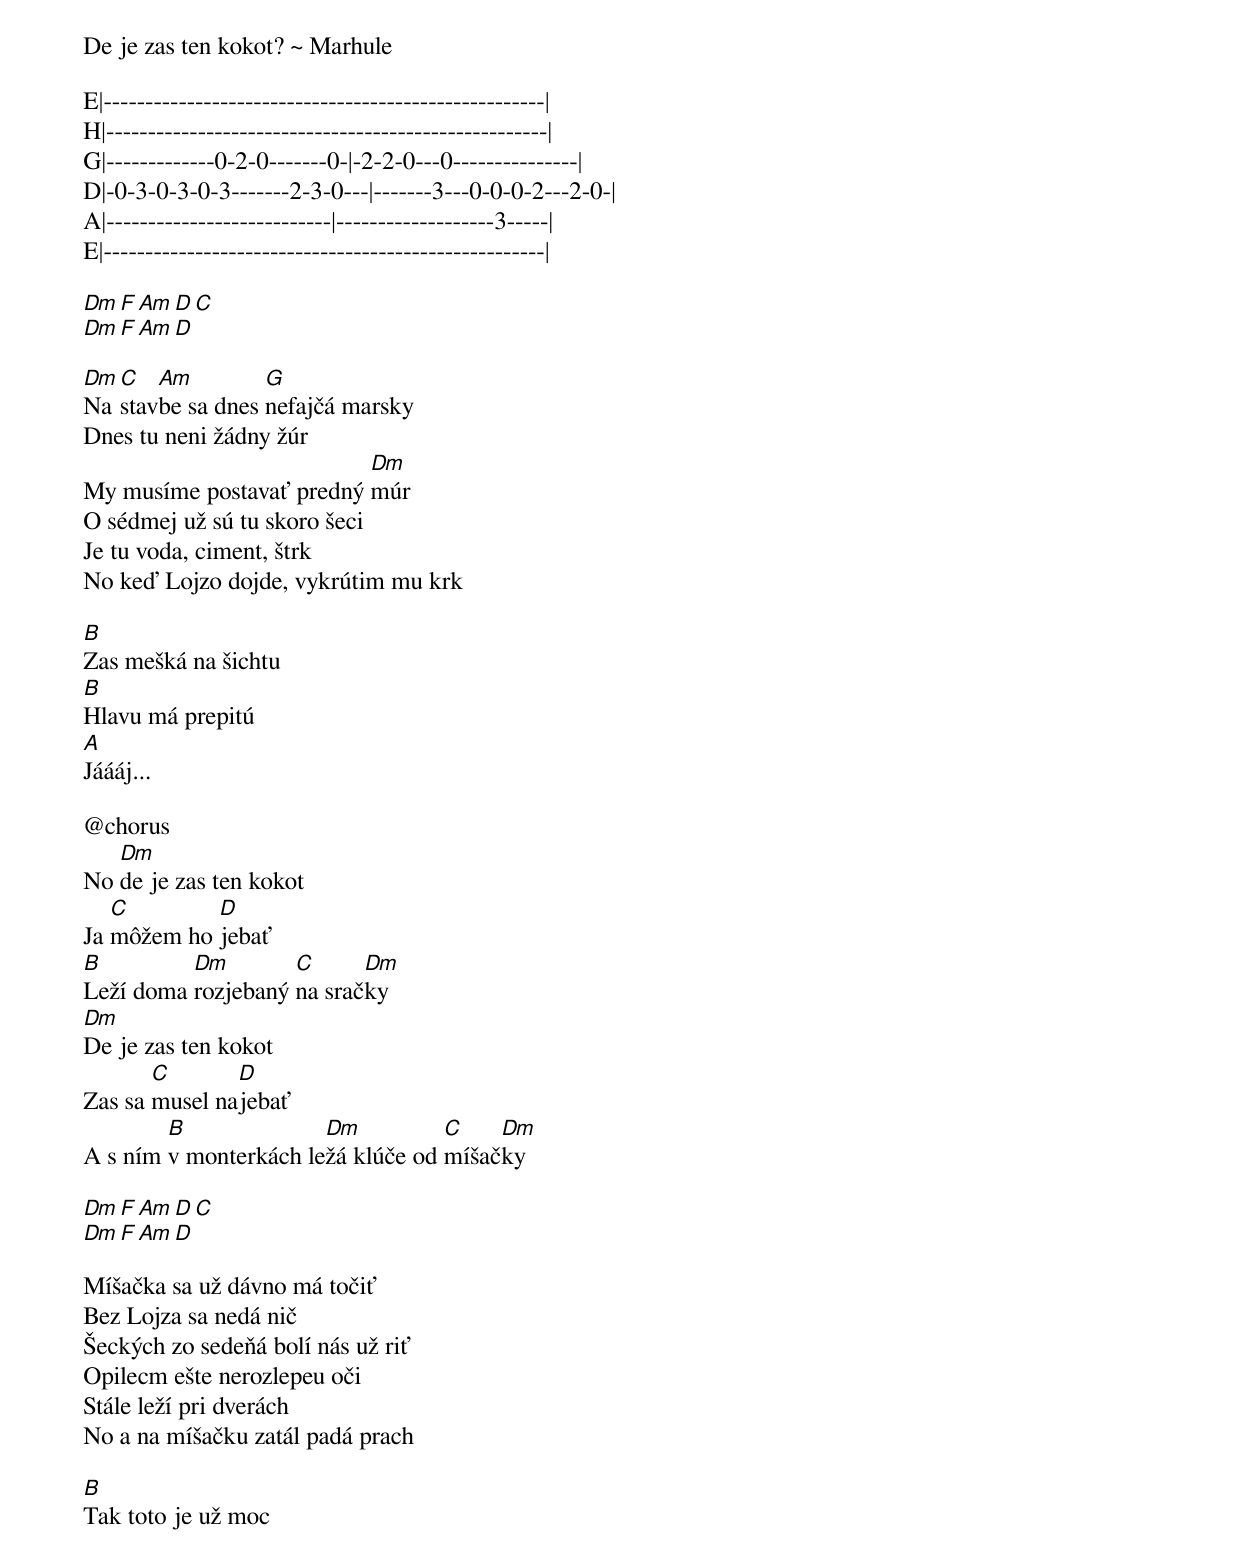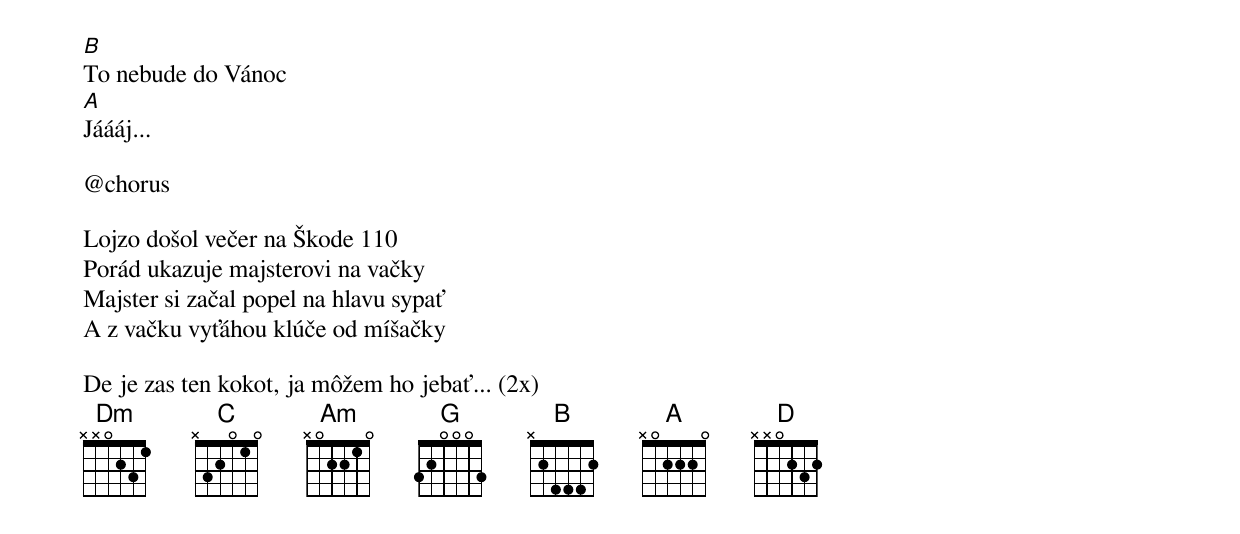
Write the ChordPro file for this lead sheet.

De je zas ten kokot? ~ Marhule

E|-----------------------------------------------------|
H|-----------------------------------------------------|
G|-------------0-2-0-------0-|-2-2-0---0---------------|
D|-0-3-0-3-0-3-------2-3-0---|-------3---0-0-0-2---2-0-|
A|---------------------------|-------------------3-----|
E|-----------------------------------------------------|

[Dm F Am D C]
[Dm F Am D]

[Dm]Na [C]stav[Am]be sa dnes [G]nefajčá marsky
Dnes tu neni žádny žúr
My musíme postavať predný [Dm]múr
O sédmej už sú tu skoro šeci
Je tu voda, ciment, štrk
No keď Lojzo dojde, vykrútim mu krk

[B]Zas mešká na šichtu
[B]Hlavu má prepitú
[A]Jáááj...

@chorus
No [Dm]de je zas ten kokot
Ja [C]môžem ho [D]jebať
[B]Leží doma [Dm]rozjebaný [C]na srač[Dm]ky
[Dm]De je zas ten kokot
Zas sa [C]musel na[D]jebať
A s ním [B]v monterkách le[Dm]žá klúče od [C]míšač[Dm]ky

[Dm F Am D C]
[Dm F Am D]

Míšačka sa už dávno má točiť
Bez Lojza sa nedá nič
Šeckých zo sedeňá bolí nás už riť
Opilecm ešte nerozlepeu oči
Stále leží pri dverách
No a na míšačku zatál padá prach

[B]Tak toto je už moc
[B]To nebude do Vánoc
[A]Jáááj...

@chorus

Lojzo došol večer na Škode 110
Porád ukazuje majsterovi na vačky
Majster si začal popel na hlavu sypať
A z vačku vyťáhou klúče od míšačky

De je zas ten kokot, ja môžem ho jebať... (2x)
